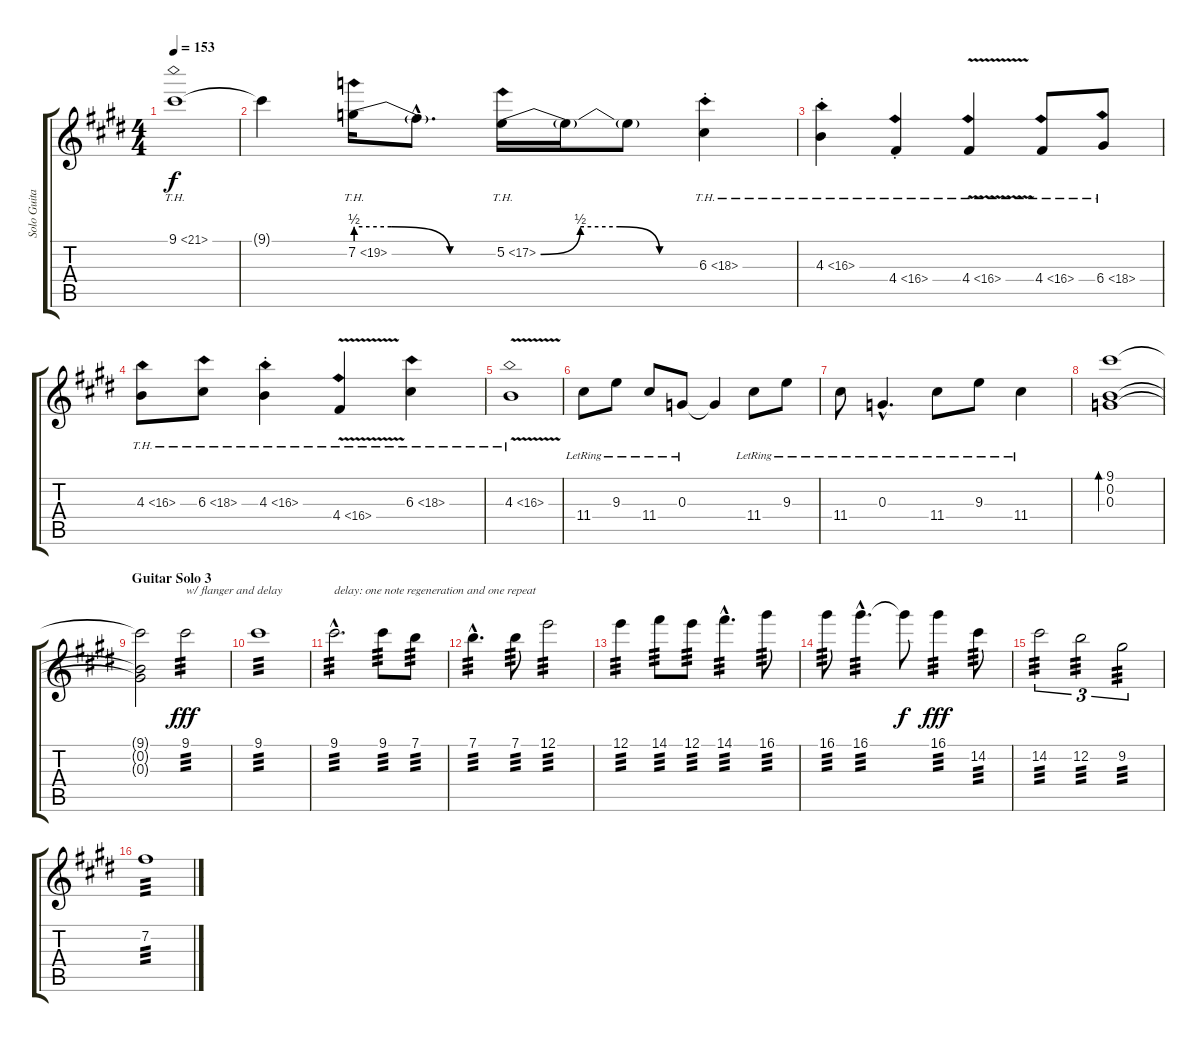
\track ("Solo Guitar 2" "Solo Guita") {instrument electricguitarmuted}
\staff {score tabs}
\tuning (E4 B3 G3 D3 A2 E2) {hide}
\ts (4 4)
\tempo 153
\clef g2
\ks e
9.1{th 12}.1{dy f} |
9.1{t}.4 7.2{be (custom 0 2 15 2 40 0 60 0) th 12}.16 7.2{hac t}.8{d} 5.2{be (custom 0 0 15 2 30 2 45 0 60 0) th 12}.16 5.2{t}.16 5.2{t}.8 6.3{th 12 st}.4 |
4.3{th 12 st}.4 4.4{th 12 st}.4 4.4{th 12 v}.4 4.4{th 12}.8 6.4{th 12}.8 |
4.3{th 12}.8 6.3{th 12}.8 4.3{th 12 st}.4 4.4{th 12 v}.4 6.3{th 12}.4 |
4.3{th 12 v}.1 |
11.4{lr}.8 9.3{lr}.8 11.4{lr}.8 0.3{lr}.8 0.3{t}.4 11.4{lr}.8 9.3{lr}.8 |
11.4{lr}.8 0.3{hac lr}.4{d} 11.4{lr}.8 9.3{lr}.8 11.4{lr}.4 |
(9.1 0.2 0.3).1{bd 480 volume 10 instrument distortionguitar} |
\section ("" "Guitar Solo 3")
(9.1{t} 0.2{t} 0.3{t}).2 9.1.2{txt "w/ flanger and delay" tp 3 dy fff} |
9.1.1{tp 3} |
9.1{hac}.2{d txt "delay: one note regeneration and one repeat" tp 3} 9.1.8{tp 3} 7.1.8{tp 3} |
7.1{hac}.4{d tp 3} 7.1.8{tp 3} 12.1.2{tp 3} |
12.1.4{tp 3} 14.1.8{tp 3} 12.1.8{tp 3} 14.1{hac}.4{d tp 3} 16.1.8{tp 3} |
16.1.8{tp 3} 16.1{hac}.4{d tp 3} 16.1{t}.8{dy f} 16.1.4{tp 3 dy fff} 14.2.8{tp 3} |
14.2.2{tu (3 2) tp 3} 12.2.2{tu (3 2) tp 3} 9.2.2{tu (3 2) tp 3} |
7.2.1{tp 3}
